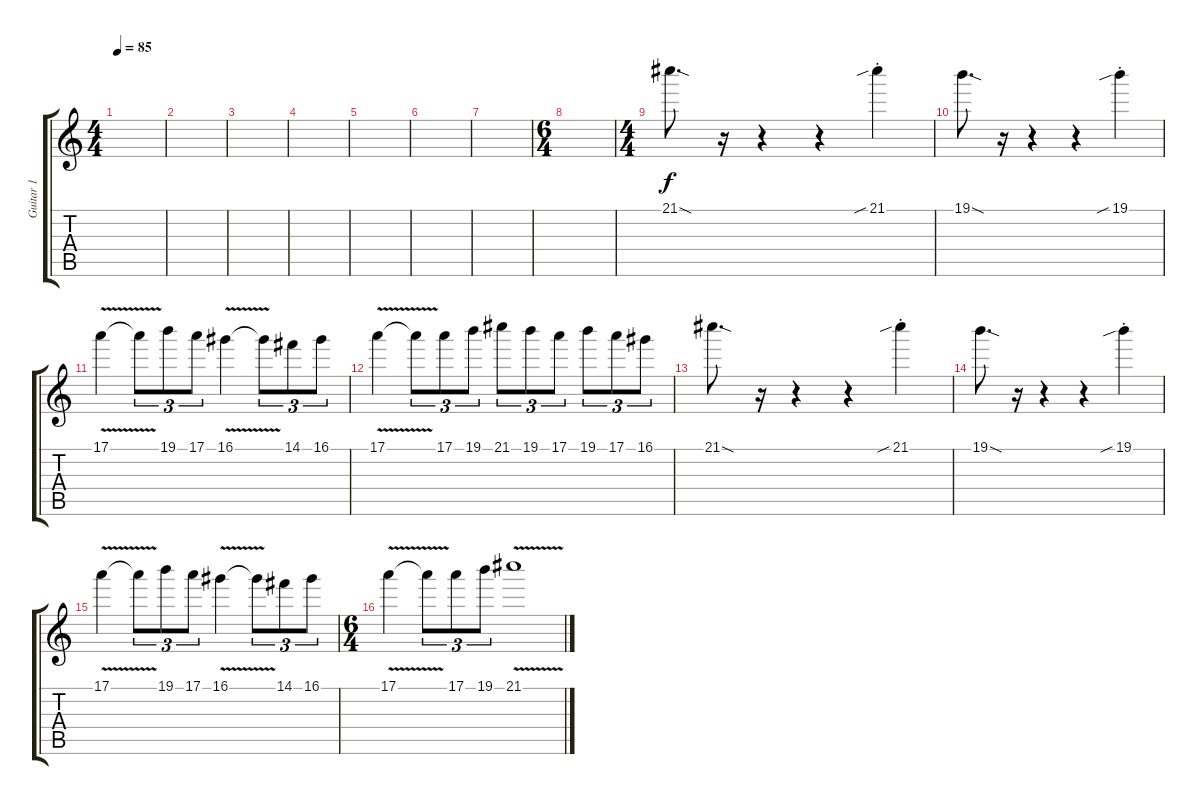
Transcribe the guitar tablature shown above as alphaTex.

\track ("Guitar 1" "Guitar 1") {instrument distortionguitar}
\staff {score tabs}
\tuning (E4 B3 G3 D3 A2 E2) {hide}
\ts (4 4)
\tempo 85
\clef g2
\ks c
|
|
|
|
|
|
|
\ts (6 4)
|
\ts (4 4)
21.1{sod}.8{d} r.16 r.4 r.4 21.1{sib st}.4 |
19.1{sod}.8{d} r.16 r.4 r.4 19.1{sib st}.4 |
17.1{v}.4 17.1{t}.8{tu (3 2)} 19.1.8{tu (3 2)} 17.1.8{tu (3 2)} 16.1{v}.4 16.1{t}.8{tu (3 2)} 14.1.8{tu (3 2)} 16.1.8{tu (3 2)} |
17.1{v}.4 17.1{t}.8{tu (3 2)} 17.1.8{tu (3 2)} 19.1.8{tu (3 2)} 21.1.8{tu (3 2)} 19.1.8{tu (3 2)} 17.1.8{tu (3 2)} 19.1.8{tu (3 2)} 17.1.8{tu (3 2)} 16.1.8{tu (3 2)} |
21.1{sod}.8{d} r.16 r.4 r.4 21.1{sib st}.4 |
19.1{sod}.8{d} r.16 r.4 r.4 19.1{sib st}.4 |
17.1{v}.4 17.1{t}.8{tu (3 2)} 19.1.8{tu (3 2)} 17.1.8{tu (3 2)} 16.1{v}.4 16.1{t}.8{tu (3 2)} 14.1.8{tu (3 2)} 16.1.8{tu (3 2)} |
\ts (6 4)
17.1{v}.4 17.1{t}.8{tu (3 2)} 17.1.8{tu (3 2)} 19.1.8{tu (3 2)} 21.1{v}.1
